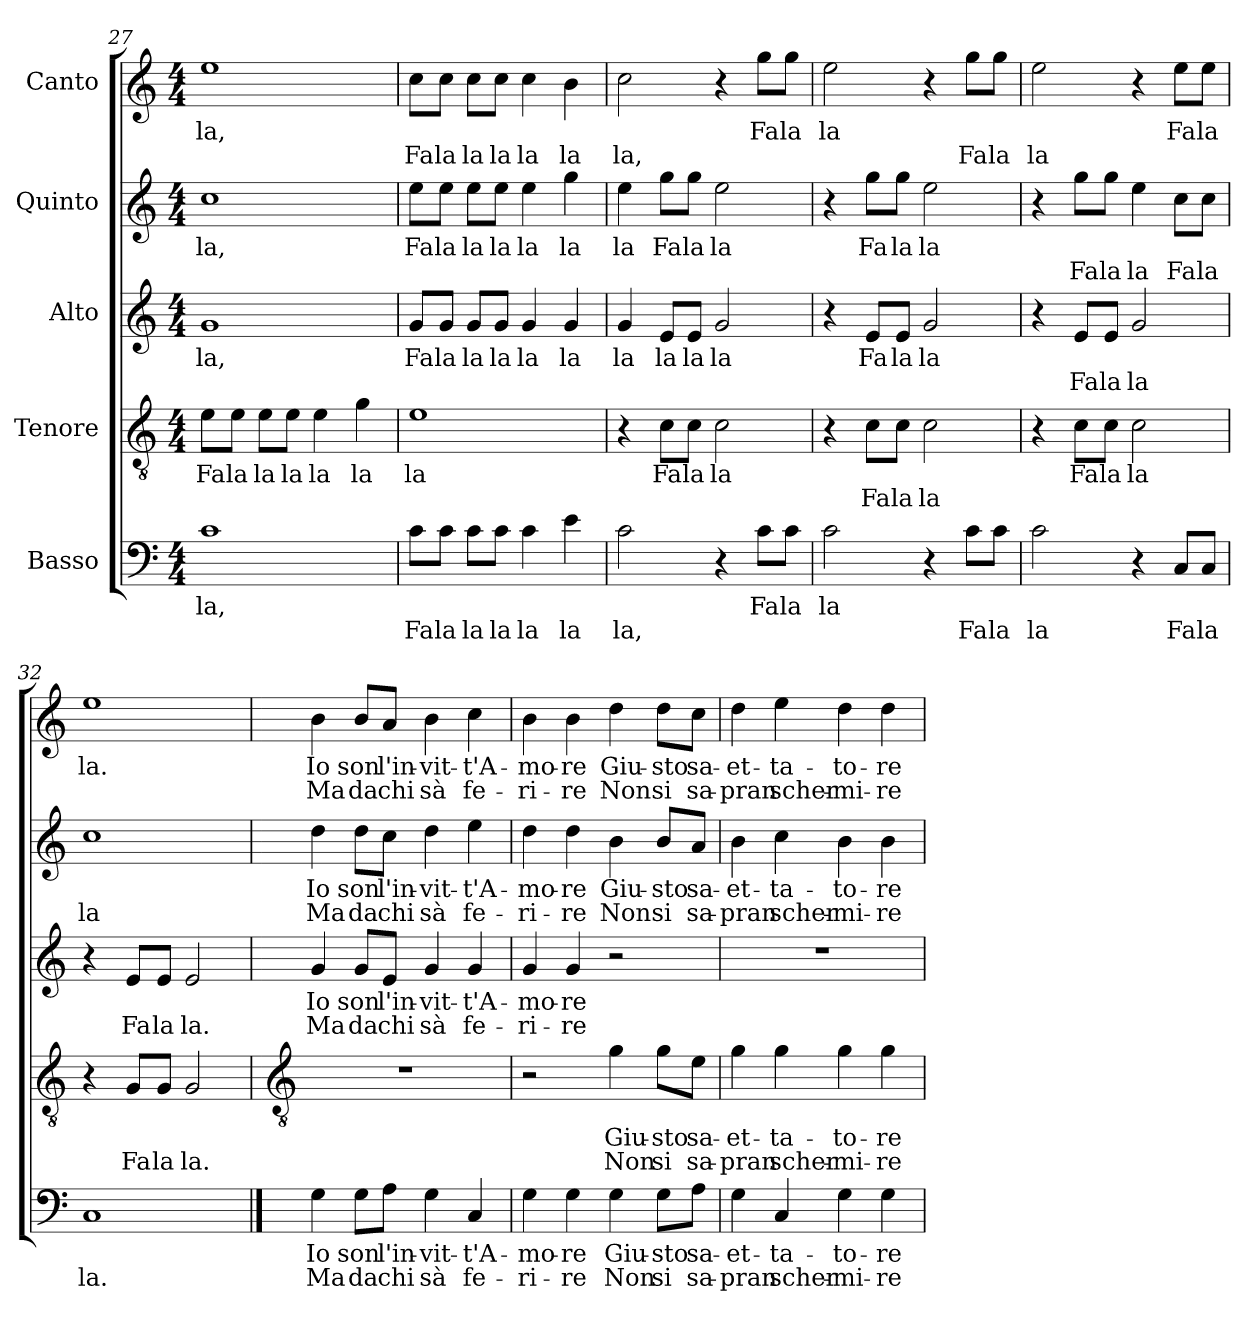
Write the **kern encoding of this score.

**kern	**text	**text	**kern	**text	**text	**kern	**text	**text	**kern	**text	**text	**kern	**text	**text
*part5	*part5	*part5	*part4	*part4	*part4	*part3	*part3	*part3	*part2	*part2	*part2	*part1	*part1	*part1
*staff5	*staff5	*staff5	*staff4	*staff4	*staff4	*staff3	*staff3	*staff3	*staff2	*staff2	*staff2	*staff1	*staff1	*staff1
*I"Basso	*	*	*I"Tenore	*	*	*I"Alto	*	*	*I"Quinto	*	*	*I"Canto	*	*
!!LO:LB:g=z
*clefF4	*	*	*clefGv2	*	*	*clefG2	*	*	*clefG2	*	*	*clefG2	*	*
*	*	*	*ITrd7c12	*	*	*	*	*	*	*	*	*	*	*
*k[]	*	*	*k[]	*	*	*k[]	*	*	*k[]	*	*	*k[]	*	*
*C:	*	*	*C:	*	*	*C:	*	*	*C:	*	*	*C:	*	*
*M4/4	*	*	*M4/4	*	*	*M4/4	*	*	*M4/4	*	*	*M4/4	*	*
=27	=27	=27	=27	=27	=27	=27	=27	=27	=27	=27	=27	=27	=27	=27
!	!LO:LY:b	!	!	!LO:LY:b	!	!	!LO:LY:b	!	!	!LO:LY:b	!	!	!LO:LY:b	!
1c	la,	.	8E\L	Fa	.	1g	la,	.	1cc	la,	.	1ee	la,	.
!	!	!	!	!LO:LY:b	!	!	!	!	!	!	!	!	!	!
.	.	.	8E\J	la	.	.	.	.	.	.	.	.	.	.
!	!	!	!	!LO:LY:b	!	!	!	!	!	!	!	!	!	!
.	.	.	8E\L	la	.	.	.	.	.	.	.	.	.	.
!	!	!	!	!LO:LY:b	!	!	!	!	!	!	!	!	!	!
.	.	.	8E\J	la	.	.	.	.	.	.	.	.	.	.
!	!	!	!	!LO:LY:b	!	!	!	!	!	!	!	!	!	!
.	.	.	4E	la	.	.	.	.	.	.	.	.	.	.
!	!	!	!	!LO:LY:b	!	!	!	!	!	!	!	!	!	!
.	.	.	4G	la	.	.	.	.	.	.	.	.	.	.
=28	=28	=28	=28	=28	=28	=28	=28	=28	=28	=28	=28	=28	=28	=28
!	!	!LO:LY:b	!	!LO:LY:b	!	!	!LO:LY:b	!	!	!LO:LY:b	!	!	!	!LO:LY:b
8c\L	.	Fa	1E	la	.	8g/L	Fa	.	8ee\L	Fa	.	8cc\L	.	Fa
!	!	!LO:LY:b	!	!	!	!	!LO:LY:b	!	!	!LO:LY:b	!	!	!	!LO:LY:b
8c\J	.	la	.	.	.	8g/J	la	.	8ee\J	la	.	8cc\J	.	la
!	!	!LO:LY:b	!	!	!	!	!LO:LY:b	!	!	!LO:LY:b	!	!	!	!LO:LY:b
8c\L	.	la	.	.	.	8g/L	la	.	8ee\L	la	.	8cc\L	.	la
!	!	!LO:LY:b	!	!	!	!	!LO:LY:b	!	!	!LO:LY:b	!	!	!	!LO:LY:b
8c\J	.	la	.	.	.	8g/J	la	.	8ee\J	la	.	8cc\J	.	la
!	!	!LO:LY:b	!	!	!	!	!LO:LY:b	!	!	!LO:LY:b	!	!	!	!LO:LY:b
4c	.	la	.	.	.	4g	la	.	4ee	la	.	4cc	.	la
!	!	!LO:LY:b	!	!	!	!	!LO:LY:b	!	!	!LO:LY:b	!	!	!	!LO:LY:b
4e	.	la	.	.	.	4g	la	.	4gg	la	.	4b	.	la
=29	=29	=29	=29	=29	=29	=29	=29	=29	=29	=29	=29	=29	=29	=29
!	!	!LO:LY:b	!	!	!	!	!LO:LY:b	!	!	!LO:LY:b	!	!	!	!LO:LY:b
2c	.	la,	4r	.	.	4g	la	.	4ee	la	.	2cc	.	la,
!	!	!	!	!LO:LY:b	!	!	!LO:LY:b	!	!	!LO:LY:b	!	!	!	!
.	.	.	8C\L	Fa	.	8e/L	la	.	8gg\L	Fa	.	.	.	.
!	!	!	!	!LO:LY:b	!	!	!LO:LY:b	!	!	!LO:LY:b	!	!	!	!
.	.	.	8C\J	la	.	8e/J	la	.	8gg\J	la	.	.	.	.
!	!	!	!	!LO:LY:b	!	!	!LO:LY:b	!	!	!LO:LY:b	!	!	!	!
4r	.	.	2C	la	.	2g	la	.	2ee	la	.	4r	.	.
!	!LO:LY:b	!	!	!	!	!	!	!	!	!	!	!	!LO:LY:b	!
8c\L	Fa	.	.	.	.	.	.	.	.	.	.	8gg\L	Fa	.
!	!LO:LY:b	!	!	!	!	!	!	!	!	!	!	!	!LO:LY:b	!
8c\J	la	.	.	.	.	.	.	.	.	.	.	8gg\J	la	.
=30	=30	=30	=30	=30	=30	=30	=30	=30	=30	=30	=30	=30	=30	=30
!	!LO:LY:b	!	!	!	!	!	!	!	!	!	!	!	!LO:LY:b	!
2c	la	.	4r	.	.	4r	.	.	4r	.	.	2ee	la	.
!	!	!	!	!	!LO:LY:b	!	!LO:LY:b	!	!	!LO:LY:b	!	!	!	!
.	.	.	8C\L	.	Fa	8e/L	Fa	.	8gg\L	Fa	.	.	.	.
!	!	!	!	!	!LO:LY:b	!	!LO:LY:b	!	!	!LO:LY:b	!	!	!	!
.	.	.	8C\J	.	la	8e/J	la	.	8gg\J	la	.	.	.	.
!	!	!	!	!	!LO:LY:b	!	!LO:LY:b	!	!	!LO:LY:b	!	!	!	!
4r	.	.	2C	.	la	2g	la	.	2ee	la	.	4r	.	.
!	!	!LO:LY:b	!	!	!	!	!	!	!	!	!	!	!	!LO:LY:b
8c\L	.	Fa	.	.	.	.	.	.	.	.	.	8gg\L	.	Fa
!	!	!LO:LY:b	!	!	!	!	!	!	!	!	!	!	!	!LO:LY:b
8c\J	.	la	.	.	.	.	.	.	.	.	.	8gg\J	.	la
=31	=31	=31	=31	=31	=31	=31	=31	=31	=31	=31	=31	=31	=31	=31
!	!	!LO:LY:b	!	!	!	!	!	!	!	!	!	!	!	!LO:LY:b
2c	.	la	4r	.	.	4r	.	.	4r	.	.	2ee	.	la
!	!	!	!	!LO:LY:b	!	!	!	!LO:LY:b	!	!	!LO:LY:b	!	!	!
.	.	.	8C\L	Fa	.	8e/L	.	Fa	8gg\L	.	Fa	.	.	.
!	!	!	!	!LO:LY:b	!	!	!	!LO:LY:b	!	!	!LO:LY:b	!	!	!
.	.	.	8C\J	la	.	8e/J	.	la	8gg\J	.	la	.	.	.
!	!	!	!	!LO:LY:b	!	!	!	!LO:LY:b	!	!	!LO:LY:b	!	!	!
4r	.	.	2C	la	.	2g	.	la	4ee	.	la	4r	.	.
!	!	!LO:LY:b	!	!	!	!	!	!	!	!	!LO:LY:b	!	!LO:LY:b	!
8C/L	.	Fa	.	.	.	.	.	.	8cc\L	.	Fa	8ee\L	Fa	.
!	!	!LO:LY:b	!	!	!	!	!	!	!	!	!LO:LY:b	!	!LO:LY:b	!
8C/J	.	la	.	.	.	.	.	.	8cc\J	.	la	8ee\J	la	.
=32	=32	=32	=32	=32	=32	=32	=32	=32	=32	=32	=32	=32	=32	=32
!	!	!LO:LY:b	!	!	!	!	!	!	!	!	!LO:LY:b	!	!LO:LY:b	!
1C	.	la.	4r	.	.	4r	.	.	1cc	.	la	1ee	la.	.
!	!	!	!	!	!LO:LY:b	!	!	!LO:LY:b	!	!	!	!	!	!
.	.	.	8GG/L	.	Fa	8e/L	.	Fa	.	.	.	.	.	.
!	!	!	!	!	!LO:LY:b	!	!	!LO:LY:b	!	!	!	!	!	!
.	.	.	8GG/J	.	la	8e/J	.	la	.	.	.	.	.	.
!	!	!	!	!	!LO:LY:b	!	!	!LO:LY:b	!	!	!	!	!	!
.	.	.	2GG	.	la.	2e	.	la.	.	.	.	.	.	.
!!LO:LB:g=z
==33	=33	=33	=33	=33	=33	=33	=33	=33	=33	=33	=33	=33	=33	=33
*	*	*	*clefGv2	*	*	*	*	*	*	*	*	*	*	*
!	!LO:LY:b	!LO:LY:b	!	!	!	!	!LO:LY:b	!LO:LY:b	!	!LO:LY:b	!LO:LY:b	!	!LO:LY:b	!LO:LY:b
4G	Io	Ma	1r	.	.	4g	Io	Ma	4dd	Io	Ma	4b	Io	Ma
!	!LO:LY:b	!LO:LY:b	!	!	!	!	!LO:LY:b	!LO:LY:b	!	!LO:LY:b	!LO:LY:b	!	!LO:LY:b	!LO:LY:b
8G\L	son	da	.	.	.	8g/L	son	da	8dd\L	son	da	8b/L	son	da
!	!LO:LY:b	!LO:LY:b	!	!	!	!	!LO:LY:b	!LO:LY:b	!	!LO:LY:b	!LO:LY:b	!	!LO:LY:b	!LO:LY:b
8A\J	l'in-	-chi	.	.	.	8e/J	l'in-	-chi	8cc\J	l'in-	-chi	8a/J	l'in-	-chi
!	!LO:LY:b	!LO:LY:b	!	!	!	!	!LO:LY:b	!LO:LY:b	!	!LO:LY:b	!LO:LY:b	!	!LO:LY:b	!LO:LY:b
4G	vit-	-sà	.	.	.	4g	vit-	-sà	4dd	vit-	-sà	4b	vit-	-sà
!	!LO:LY:b	!LO:LY:b	!	!	!	!	!LO:LY:b	!LO:LY:b	!	!LO:LY:b	!LO:LY:b	!	!LO:LY:b	!LO:LY:b
4C	t'A-	-fe-	.	.	.	4g	t'A-	-fe-	4ee	t'A-	-fe-	4cc	t'A-	-fe-
=34	=34	=34	=34	=34	=34	=34	=34	=34	=34	=34	=34	=34	=34	=34
!	!LO:LY:b	!LO:LY:b	!	!	!	!	!LO:LY:b	!LO:LY:b	!	!LO:LY:b	!LO:LY:b	!	!LO:LY:b	!LO:LY:b
4G	-mo-	-ri-	2r	.	.	4g	-mo-	-ri-	4dd	-mo-	-ri-	4b	-mo-	-ri-
!	!LO:LY:b	!LO:LY:b	!	!	!	!	!LO:LY:b	!LO:LY:b	!	!LO:LY:b	!LO:LY:b	!	!LO:LY:b	!LO:LY:b
4G	-re	re	.	.	.	4g	-re	re	4dd	-re	re	4b	-re	re
!	!LO:LY:b	!LO:LY:b	!	!LO:LY:b	!LO:LY:b	!	!	!	!	!LO:LY:b	!LO:LY:b	!	!LO:LY:b	!LO:LY:b
4G	Giu-	-Non	4G	Giu-	-Non	2r	.	.	4b	Giu-	-Non	4dd	Giu-	-Non
!	!LO:LY:b	!LO:LY:b	!	!LO:LY:b	!LO:LY:b	!	!	!	!	!LO:LY:b	!LO:LY:b	!	!LO:LY:b	!LO:LY:b
8G\L	sto	si	8G\L	sto	si	.	.	.	8b/L	sto	si	8dd\L	sto	si
!	!LO:LY:b	!LO:LY:b	!	!LO:LY:b	!LO:LY:b	!	!	!	!	!LO:LY:b	!LO:LY:b	!	!LO:LY:b	!LO:LY:b
8A\J	sa-	-sa-	8E\J	sa-	-sa-	.	.	.	8a/J	sa-	-sa-	8cc\J	sa-	-sa-
=35	=35	=35	=35	=35	=35	=35	=35	=35	=35	=35	=35	=35	=35	=35
!	!LO:LY:b	!LO:LY:b	!	!LO:LY:b	!LO:LY:b	!	!	!	!	!LO:LY:b	!LO:LY:b	!	!LO:LY:b	!LO:LY:b
4G	-et-	-pran	4G	-et-	-pran	1r	.	.	4b	-et-	-pran	4dd	-et-	-pran
!	!LO:LY:b	!LO:LY:b	!	!LO:LY:b	!LO:LY:b	!	!	!	!	!LO:LY:b	!LO:LY:b	!	!LO:LY:b	!LO:LY:b
4C	ta-	-scher-	4G	ta-	-scher-	.	.	.	4cc	ta-	-scher-	4ee	ta-	-scher-
!	!LO:LY:b	!LO:LY:b	!	!LO:LY:b	!LO:LY:b	!	!	!	!	!LO:LY:b	!LO:LY:b	!	!LO:LY:b	!LO:LY:b
4G	-to-	-mi-	4G	-to-	-mi-	.	.	.	4b	-to-	-mi-	4dd	-to-	-mi-
!	!LO:LY:b	!LO:LY:b	!	!LO:LY:b	!LO:LY:b	!	!	!	!	!LO:LY:b	!LO:LY:b	!	!LO:LY:b	!LO:LY:b
4G	-re	re	4G	-re	re	.	.	.	4b	-re	re	4dd	-re	re
=	=	=	=	=	=	=	=	=	=	=	=	=	=	=
*-	*-	*-	*-	*-	*-	*-	*-	*-	*-	*-	*-	*-	*-	*-
